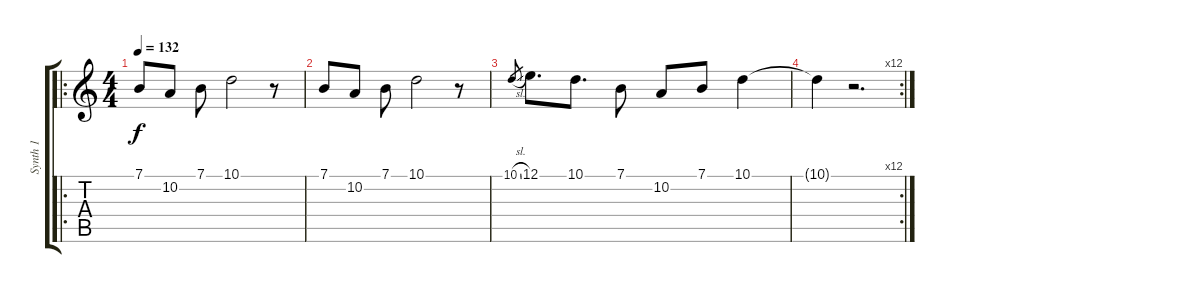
\track ("Synth 1" "Synth 1") {instrument synthvoice}
\staff {score tabs}
\tuning (E4 B3 G3 D3 A2 E2) {hide}
\ro
\ts (4 4)
\tempo 132
\clef g2
\ks c
7.1.8{dy f instrument synthvoice} 10.2.8 7.1.8 10.1.2 r.8 |
7.1.8 10.2.8 7.1.8 10.1.2 r.8 |
10.1{sl}.8{gr} 12.1.8{d} 10.1.8{d} 7.1.8 10.2.8 7.1.8 10.1.4 |
\rc 12
10.1{t}.4 r.2{d}
